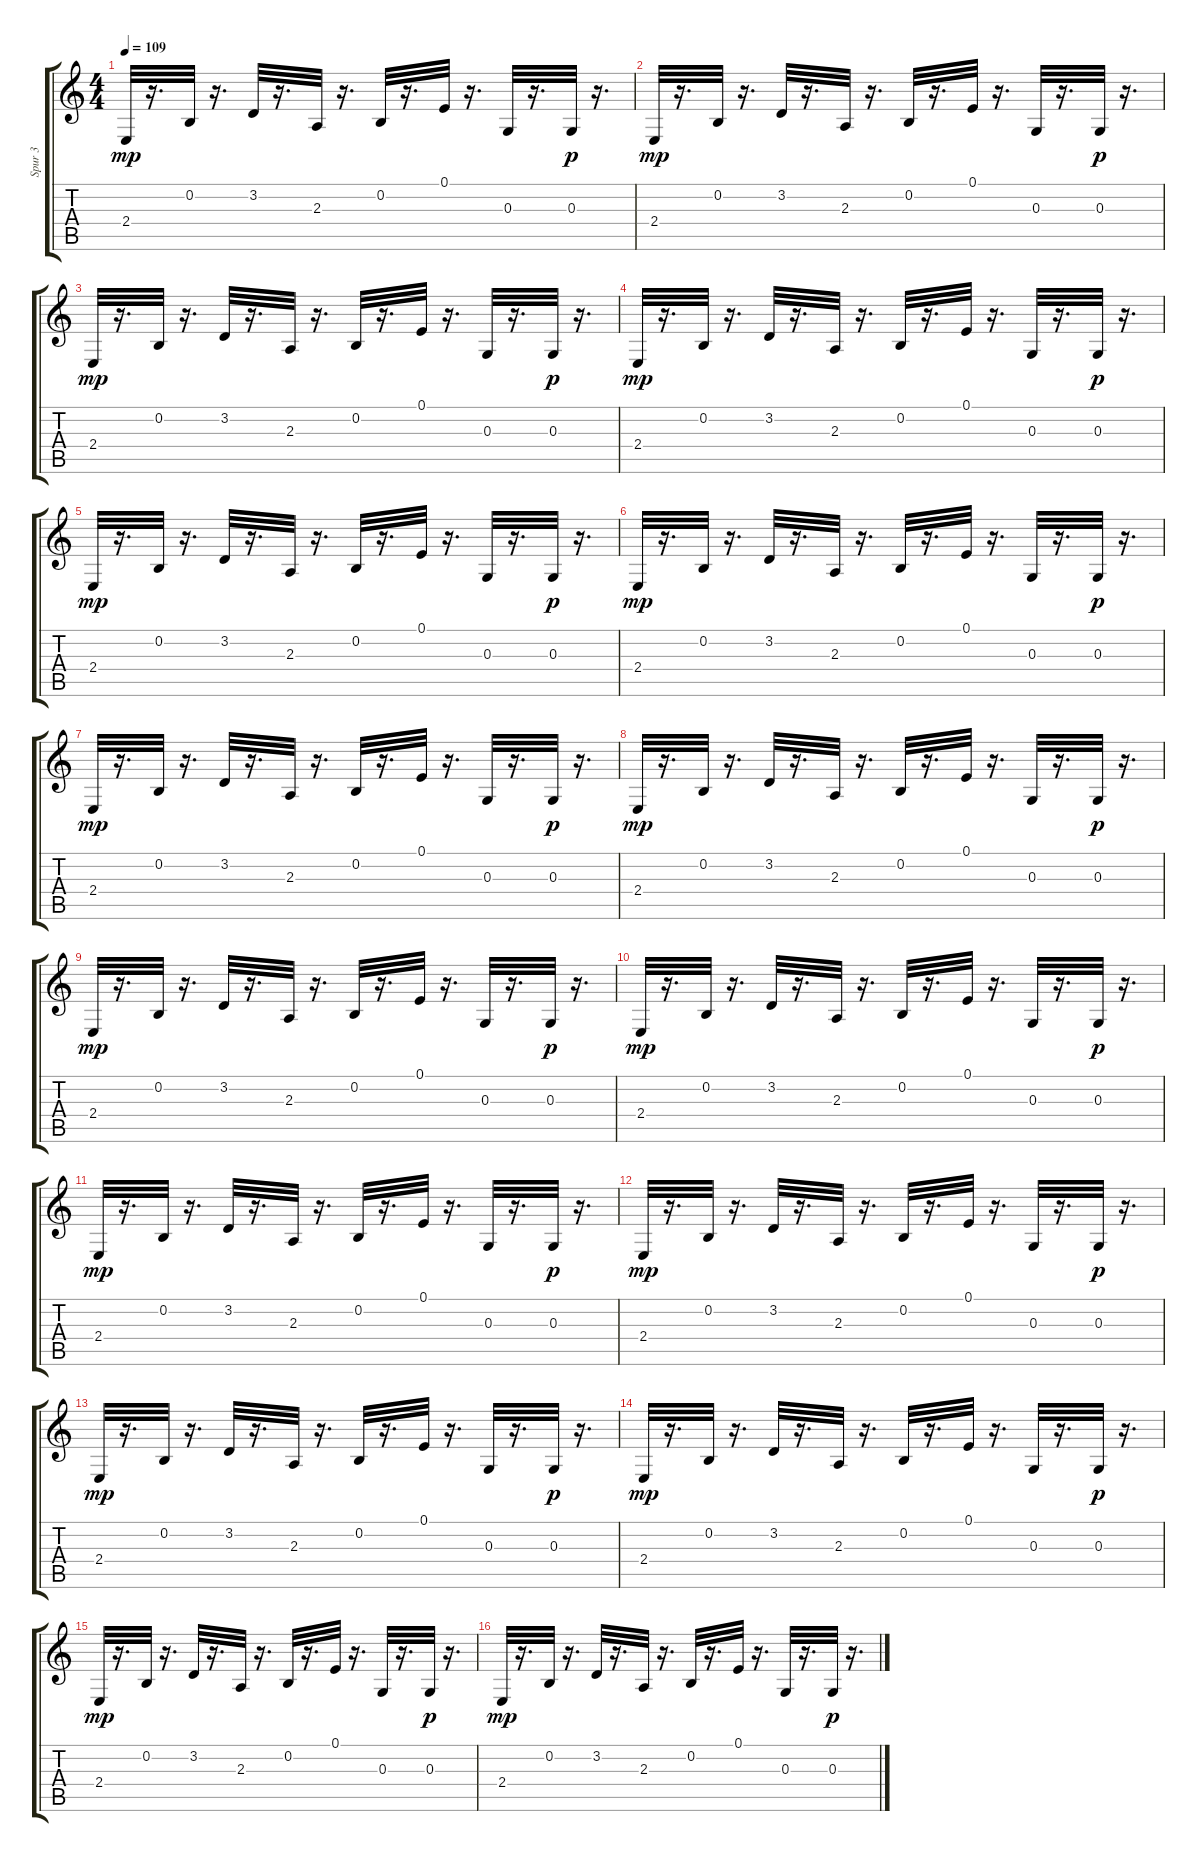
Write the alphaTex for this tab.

\track ("Spur 3" "Spur 3") {instrument acousticgrandpiano}
\staff {score tabs}
\tuning (E4 B3 G3 D3 A2 E2) {hide}
\ts (4 4)
\tempo 109
\clef g2
\ks c
2.4.32{dy mp} r.16{d} 0.2.32 r.16{d} 3.2.32 r.16{d} 2.3.32 r.16{d} 0.2.32 r.16{d} 0.1.32 r.16{d} 0.3.32 r.16{d} 0.3.32{dy p} r.16{d} |
2.4.32{dy mp} r.16{d} 0.2.32 r.16{d} 3.2.32 r.16{d} 2.3.32 r.16{d} 0.2.32 r.16{d} 0.1.32 r.16{d} 0.3.32 r.16{d} 0.3.32{dy p} r.16{d} |
2.4.32{dy mp} r.16{d} 0.2.32 r.16{d} 3.2.32 r.16{d} 2.3.32 r.16{d} 0.2.32 r.16{d} 0.1.32 r.16{d} 0.3.32 r.16{d} 0.3.32{dy p} r.16{d} |
2.4.32{dy mp} r.16{d} 0.2.32 r.16{d} 3.2.32 r.16{d} 2.3.32 r.16{d} 0.2.32 r.16{d} 0.1.32 r.16{d} 0.3.32 r.16{d} 0.3.32{dy p} r.16{d} |
2.4.32{dy mp} r.16{d} 0.2.32 r.16{d} 3.2.32 r.16{d} 2.3.32 r.16{d} 0.2.32 r.16{d} 0.1.32 r.16{d} 0.3.32 r.16{d} 0.3.32{dy p} r.16{d} |
2.4.32{dy mp} r.16{d} 0.2.32 r.16{d} 3.2.32 r.16{d} 2.3.32 r.16{d} 0.2.32 r.16{d} 0.1.32 r.16{d} 0.3.32 r.16{d} 0.3.32{dy p} r.16{d} |
2.4.32{dy mp} r.16{d} 0.2.32 r.16{d} 3.2.32 r.16{d} 2.3.32 r.16{d} 0.2.32 r.16{d} 0.1.32 r.16{d} 0.3.32 r.16{d} 0.3.32{dy p} r.16{d} |
2.4.32{dy mp} r.16{d} 0.2.32 r.16{d} 3.2.32 r.16{d} 2.3.32 r.16{d} 0.2.32 r.16{d} 0.1.32 r.16{d} 0.3.32 r.16{d} 0.3.32{dy p} r.16{d} |
2.4.32{dy mp} r.16{d} 0.2.32 r.16{d} 3.2.32 r.16{d} 2.3.32 r.16{d} 0.2.32 r.16{d} 0.1.32 r.16{d} 0.3.32 r.16{d} 0.3.32{dy p} r.16{d} |
2.4.32{dy mp} r.16{d} 0.2.32 r.16{d} 3.2.32 r.16{d} 2.3.32 r.16{d} 0.2.32 r.16{d} 0.1.32 r.16{d} 0.3.32 r.16{d} 0.3.32{dy p} r.16{d} |
2.4.32{dy mp} r.16{d} 0.2.32 r.16{d} 3.2.32 r.16{d} 2.3.32 r.16{d} 0.2.32 r.16{d} 0.1.32 r.16{d} 0.3.32 r.16{d} 0.3.32{dy p} r.16{d} |
2.4.32{dy mp} r.16{d} 0.2.32 r.16{d} 3.2.32 r.16{d} 2.3.32 r.16{d} 0.2.32 r.16{d} 0.1.32 r.16{d} 0.3.32 r.16{d} 0.3.32{dy p} r.16{d} |
2.4.32{dy mp} r.16{d} 0.2.32 r.16{d} 3.2.32 r.16{d} 2.3.32 r.16{d} 0.2.32 r.16{d} 0.1.32 r.16{d} 0.3.32 r.16{d} 0.3.32{dy p} r.16{d} |
2.4.32{dy mp} r.16{d} 0.2.32 r.16{d} 3.2.32 r.16{d} 2.3.32 r.16{d} 0.2.32 r.16{d} 0.1.32 r.16{d} 0.3.32 r.16{d} 0.3.32{dy p} r.16{d} |
2.4.32{dy mp} r.16{d} 0.2.32 r.16{d} 3.2.32 r.16{d} 2.3.32 r.16{d} 0.2.32 r.16{d} 0.1.32 r.16{d} 0.3.32 r.16{d} 0.3.32{dy p} r.16{d} |
2.4.32{dy mp} r.16{d} 0.2.32 r.16{d} 3.2.32 r.16{d} 2.3.32 r.16{d} 0.2.32 r.16{d} 0.1.32 r.16{d} 0.3.32 r.16{d} 0.3.32{dy p} r.16{d}
